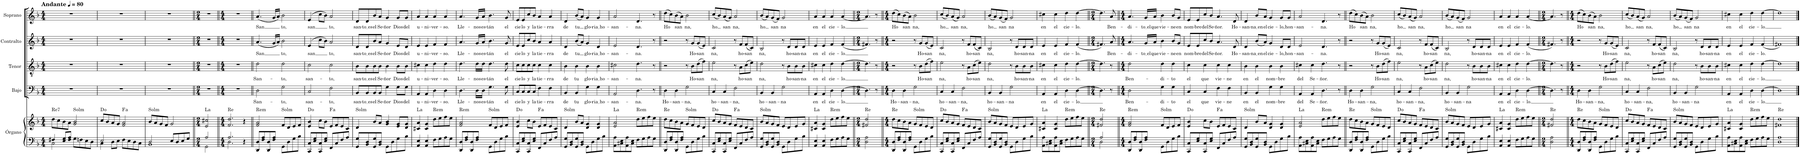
**kern	**kern	**harte	**kern	**text	**kern	**text	**kern	**text	**kern	**text
*part5	*part5	*part5	*part4	*part4	*part3	*part3	*part2	*part2	*part1	*part1
*staff6	*staff5	*	*staff4	*staff4	*staff3	*staff3	*staff2	*staff2	*staff1	*staff1
*I"Órgano	*	*	*I"Bajo	*	*I"Tenor	*	*I"Contralto	*	*I"Soprano	*
*	*	*	*I'B.	*	*I'T.	*	*I'C.	*	*I'S.	*
*clefF4	*clefG2	*	*clefF4	*	*clefGv2	*	*clefG2	*	*clefG2	*
*k[b-]	*k[b-]	*	*k[b-]	*	*k[b-]	*	*k[b-]	*	*k[b-]	*
*M4/4	*M4/4	*	*M4/4	*	*M4/4	*	*M4/4	*	*M4/4	*
*MM80	*MM80	*	*MM80	*	*MM80	*	*MM80	*	*MM80	*
=1	=1	=1	=1	=1	=1	=1	=1	=1	=1	=1
*^	*	*	*	*	*	*	*	*	*	*
!	!	!	!LO:H:kt=Re7	!	!	!	!	!	!	!LO:TX:a:B:t=Andante	!
4F#X/	2C\	8dd\L	N	1r	.	1r	.	1r	.	1r	.
.	.	8cc\	.	.	.	.	.	.	.	.	.
8E/ 8G/L	.	8b-\	.	.	.	.	.	.	.	.	.
8F#/ 8A/J	.	8a\J	.	.	.	.	.	.	.	.	.
!	!	!	!LO:H:kt=Solm	!	!	!	!	!	!	!	!
8G\L	2ryy	2g/ 2b-/	N	.	.	.	.	.	.	.	.
8Fn\	.	.	.	.	.	.	.	.	.	.	.
8E\	.	.	.	.	.	.	.	.	.	.	.
8D\J	.	.	.	.	.	.	.	.	.	.	.
=2	=2	=2	=2	=2	=2	=2	=2	=2	=2	=2	=2
2E/	4C\	8cc/L	D:dim	1r	.	1r	.	1r	.	1r	.
.	.	8b-/	.	.	.	.	.	.	.	.	.
.	8D\L	8a/	.	.	.	.	.	.	.	.	.
.	8E\J	8g/J	.	.	.	.	.	.	.	.	.
!	!	!	!LO:H:kt=a	!	!	!	!	!	!	!	!
8F\L	2ryy	2f/ 2a/	.	.	.	.	.	.	.	.	.
8E\	.	.	.	.	.	.	.	.	.	.	.
8D\	.	.	.	.	.	.	.	.	.	.	.
8C\J	.	.	.	.	.	.	.	.	.	.	.
=3	=3	=3	=3	=3	=3	=3	=3	=3	=3	=3	=3
!	!	!	!LO:H:kt=Solm	!	!	!	!	!	!	!	!
2D/	1BB-	8b-/L	N	1r	.	1r	.	1r	.	1r	.
.	.	8a/	.	.	.	.	.	.	.	.	.
.	.	8g/	.	.	.	.	.	.	.	.	.
.	.	8f/J	.	.	.	.	.	.	.	.	.
8E/L	.	2g/	.	.	.	.	.	.	.	.	.
8D/	.	.	.	.	.	.	.	.	.	.	.
8E/	.	.	.	.	.	.	.	.	.	.	.
8G/J	.	.	.	.	.	.	.	.	.	.	.
=4||	=4||	=4||	=4||	=4||	=4||	=4||	=4||	=4||	=4||	=4||	=4||
*M2/4	*	*M2/4	*	*M2/4	*	*M2/4	*	*M2/4	*	*M2/4	*
!	!	!	!LO:H:kt=La	!	!	!	!	!	!	!	!
2A/	2GG\	2e/ 2cc#X/	N	2r	.	2r	.	2r	.	2r	.
=5||	=5||	=5||	=5||	=5||	=5||	=5||	=5||	=5||	=5||	=5||	=5||
*M4/4	*	*M4/4	*	*M4/4	*	*M4/4	*	*M4/4	*	*M4/4	*
!	!	!	!LO:H:kt=Re	!	!	!	!	!	!	!	!
2.A/	2.D\	2.f/ 2.dd/	N	1r	.	1r	.	1r	.	1r	.
4r	4ryy	4r	.	.	.	.	.	.	.	.	.
=6||	=6||	=6||	=6||	=6||	=6||	=6||	=6||	=6||	=6||	=6||	=6||
!	!	!	!LO:H:kt=Rem	!	!LO:LY:b	!	!LO:LY:b	!	!LO:LY:b	!	!LO:LY:b
*v	*v	*	*	*	*	*	*	*	*	*	*
8DD/ 8D/L	2f/ 2a/	N	2D\	San-	2d\	San-	(4.a/	San	(4.a/	San
8F/ 8A/	.	.	.	.	.	.	.	.	.	.
8DD/ 8D/	.	.	.	.	.	.	.	.	.	.
8F/ 8A/J	.	.	.	.	.	.	16g/LL	.	16g/LL	.
.	.	.	.	.	.	.	16a/JJ)	.	16a/JJ)	.
!	!	!LO:H:kt=Solm	!	!LO:LY:b	!	!LO:LY:b	!	!LO:LY:b	!	!LO:LY:b
8GG\L	8f/L	N	2G\	-to,	2d\	-to,	2b-\	to,	2b-\	to,
8D\	8d/	.	.	.	.	.	.	.	.	.
8G\	8e/	.	.	.	.	.	.	.	.	.
8B-\J	8f/J	.	.	.	.	.	.	.	.	.
=7	=7	=7	=7	=7	=7	=7	=7	=7	=7	=7
!	!	!	!	!LO:LY:b	!	!LO:LY:b	!	!LO:LY:b	!	!LO:LY:b
8CC/ 8C/L	4e/ 4b-/	D:dim	2C/	san-	2c\	san-	(4e/	san	(4e/	san
8E/ 8G/	.	.	.	.	.	.	.	.	.	.
8CC/ 8C/	8cc\L	.	.	.	.	.	8cc\L	.	8cc\L	.
8E/ 8G/J	8b-\J	.	.	.	.	.	8b-\J)	.	8b-\J)	.
!	!	!LO:H:kt=a	!	!LO:LY:b	!	!LO:LY:b	!	!LO:LY:b	!	!LO:LY:b
8FF/L	8e/L	.	2F\	-to,	2c\	-to,	2a/	to,	2a/	to,
8C/	8f/	.	.	.	.	.	.	.	.	.
8F/	8e/	.	.	.	.	.	.	.	.	.
8A/J	8c/J	.	.	.	.	.	.	.	.	.
=8	=8	=8	=8	=8	=8	=8	=8	=8	=8	=8
!	!	!LO:H:kt=Solm	!	!LO:LY:b	!	!LO:LY:b	!	!LO:LY:b	!	!LO:LY:b
8GG/ 8G/L	4d/	N	8BB-/L	san-	8B-\L	san-	8d/L	san-	8d/L	san-
!	!	!	!	!LO:LY:b	!	!LO:LY:b	!	!LO:LY:b	!	!LO:LY:b
8BB-/ 8D/	.	.	8BB-/	to es	8B-\	to es	8d/	to es	8d/	to es
!	!	!	!	!LO:LY:b	!	!LO:LY:b	!	!LO:LY:b	!	!LO:LY:b
8GG/ 8G/	8b-/L	.	8BB-/	el	8B-\	el	8b-/	el	8b-/	el
!	!	!	!	!LO:LY:b	!	!LO:LY:b	!	!LO:LY:b	!	!LO:LY:b
8BB-/ 8D/J	8a/J	.	8BB-/J	Se-	8B-\J	Se-	8a/J	Se-	8a/J	Se-
!	!	!	!	!LO:LY:b	!	!LO:LY:b	!	!LO:LY:b	!	!LO:LY:b
8GG\L	4g/ 4b-/	.	4G\	-ñor	4B-\	-ñor	4g/	-ñor	4g/	-ñor
8D\	.	.	.	.	.	.	.	.	.	.
!	!	!	!	!LO:LY:b	!	!LO:LY:b	!	!LO:LY:b	!	!LO:LY:b
8G\	8e/ 8g/L	.	8G\L	Dios	8B-\L	Dios	8e/L	Dios	8g/L	Dios
!	!	!	!	!LO:LY:b	!	!LO:LY:b	!	!LO:LY:b	!	!LO:LY:b
8B-\J	8d/ 8g/J	.	8G\J	del	8B-\J	del	8d/J	del	8g/J	del
=9	=9	=9	=9	=9	=9	=9	=9	=9	=9	=9
!	!	!LO:H:kt=La	!	!LO:LY:b	!	!LO:LY:b	!	!LO:LY:b	!	!LO:LY:b
4AA/ 4E/	4c#X/ 4a/	N	4AA/	u-	4c#X\	u-	4e/	u-	4a/	u-
!	!	!	!	!LO:LY:b	!	!LO:LY:b	!	!LO:LY:b	!	!LO:LY:b
4AA/ 4E/	4c#/ 4g/	.	4AA/	-ni-	4c#\	-ni-	4e/	-ni-	4a/	-ni-
!	!	!LO:H:kt=Rem	!	!LO:LY:b	!	!LO:LY:b	!	!LO:LY:b	!	!LO:LY:b
8F\L	8dd\L	N	4D\	-ver-	4d\	-ver-	4f/	-ver-	4a/	-ver-
8G\	8ee\	.	.	.	.	.	.	.	.	.
!	!	!	!	!LO:LY:b	!	!LO:LY:b	!	!LO:LY:b	!	!LO:LY:b
8A\	8ff\	.	4D\	-so.	4d\	-so.	4f/	-so.	4a/	-so.
8G\J	8ee\J	.	.	.	.	.	.	.	.	.
=10	=10	=10	=10	=10	=10	=10	=10	=10	=10	=10
!	!	!LO:H:kt=Rem	!	!LO:LY:b	!	!LO:LY:b	!	!LO:LY:b	!	!LO:LY:b
8DD/ 8D/L	2f/ 2a/	N	4.D\	Lle-	4.d\	Lle-	4.a/	Lle-	4.a/	Lle-
8F/ 8A/	.	.	.	.	.	.	.	.	.	.
8DD/ 8D/	.	.	.	.	.	.	.	.	.	.
!	!	!	!	!LO:LY:b	!	!LO:LY:b	!	!LO:LY:b	!	!LO:LY:b
8F/ 8A/J	.	.	16D\LL	-nos	16d\LL	-nos	16g/LL	-nos	16g/LL	-nos
!	!	!	!	!LO:LY:b	!	!LO:LY:b	!	!LO:LY:b	!	!LO:LY:b
.	.	.	16D\JJ	es-	16d\JJ	es-	16a/JJ	es-	16a/JJ	es-
!	!	!LO:H:kt=Solm	!	!LO:LY:b	!	!LO:LY:b	!	!LO:LY:b	!	!LO:LY:b
8GG\L	8f/L	N	4.G\	-tán	4.d\	-tán	4.b-\	-tán	4.b-\	-tán
8D\	8d/	.	.	.	.	.	.	.	.	.
8G\	8e/	.	.	.	.	.	.	.	.	.
!	!	!	!	!LO:LY:b	!	!LO:LY:b	!	!LO:LY:b	!	!LO:LY:b
8B-\J	8f/J	.	8G\	el	8d\	el	8g/	el	8g/	el
=11	=11	=11	=11	=11	=11	=11	=11	=11	=11	=11
!	!	!	!	!LO:LY:b	!	!LO:LY:b	!	!LO:LY:b	!	!LO:LY:b
8CC/ 8C/L	4e/ 4b-/	D:dim	8C/L	cie	8c\L	cie	8e/L	cie	8e/L	cie
!	!	!	!	!LO:LY:b	!	!LO:LY:b	!	!LO:LY:b	!	!LO:LY:b
8E/ 8G/	.	.	8C/	-lo	8c\	-lo	8e/	-lo	8e/	-lo
!	!	!	!	!LO:LY:b	!	!LO:LY:b	!	!LO:LY:b	!	!LO:LY:b
8CC/ 8C/	8cc\L	.	8C/	y	8c\	y	8cc/	y	8cc/	y
!	!	!	!	!LO:LY:b	!	!LO:LY:b	!	!LO:LY:b	!	!LO:LY:b
8E/ 8G/J	8b-\J	.	8C/J	la	8c\J	la	8b-/J	la	8b-/J	la
!	!	!LO:H:kt=a	!	!LO:LY:b	!	!LO:LY:b	!	!LO:LY:b	!	!LO:LY:b
8FF/L	8e/L	.	4F\	tie-	4c\	tie-	4a/	tie-	4a/	tie-
8C/	8f/	.	.	.	.	.	.	.	.	.
!	!	!	!	!LO:LY:b	!	!LO:LY:b	!	!LO:LY:b	!	!LO:LY:b
8F/	8e/	.	4F\	-rra	4c\	-rra	4a/	-rra	4a/	-rra
8A/J	8c/J	.	.	.	.	.	.	.	.	.
=12	=12	=12	=12	=12	=12	=12	=12	=12	=12	=12
!	!	!LO:H:kt=Solm	!	!LO:LY:b	!	!LO:LY:b	!	!LO:LY:b	!	!LO:LY:b
8GG/ 8G/L	4d/	N	4BB-/	de	4B-\	de	4d/	de	4d/	de
8BB-/ 8D/	.	.	.	.	.	.	.	.	.	.
!	!	!	!	!LO:LY:b	!	!LO:LY:b	!	!LO:LY:b	!	!LO:LY:b
8GG/ 8G/	8b-/L	.	4BB-/	tu	4B-\	tu	(8b-/L	tu	(8b-/L	tu
8BB-/ 8D/J	8a/J	.	.	.	.	.	8a/J)	.	8a/J)	.
!	!	!	!	!LO:LY:b	!	!LO:LY:b	!	!LO:LY:b	!	!LO:LY:b
8GG\L	4d/ 4g/	.	4G\	glo-	4B-\	glo-	4g/	glo-	4g/	glo-
8D\	.	.	.	.	.	.	.	.	.	.
!	!	!	!	!LO:LY:b	!	!LO:LY:b	!	!LO:LY:b	!	!LO:LY:b
8G\	4d/ 4g/	.	4G\	ria ho	4B-\	ria ho	4d/	ria ho	4g/	ria ho
8B-\J	.	.	.	.	.	.	.	.	.	.
=13	=13	=13	=13	=13	=13	=13	=13	=13	=13	=13
!	!	!LO:H:kt=La	!	!LO:LY:b	!	!LO:LY:b	!	!LO:LY:b	!	!LO:LY:b
8AA\ 8A\L	2e/ 2a/	N	2AA/	-san-	2c#X\	-san-	2e/	-san-	2a/	-san-
8C#X\ 8E\	.	.	.	.	.	.	.	.	.	.
8AA\ 8A\	.	.	.	.	.	.	.	.	.	.
8C#\ 8E\J	.	.	.	.	.	.	.	.	.	.
!	!	!LO:H:kt=Rem	!	!LO:LY:b	!	!LO:LY:b	!	!LO:LY:b	!	!LO:LY:b
8F\L	8dd\L	N	4.D\	-na.	4.d\	-na.	4.d/	-na.	4.d/	-na.
8G\	8ee\	.	.	.	.	.	.	.	.	.
8A\	8ff\	.	.	.	.	.	.	.	.	.
8G\J	8ee\J	.	8r	.	8r	.	8r	.	8r	.
=14||	=14||	=14||	=14||	=14||	=14||	=14||	=14||	=14||	=14||	=14||
!	!	!LO:H:kt=Re	!	!LO:LY:b	!	!	!	!	!	!LO:LY:b
8DD/ 8D/L	8dd\L	N	4D\	Ho-	2r	.	2r	.	(8dd\L	Ho
8F/ 8A/	8cc\	.	.	.	.	.	.	.	8cc\)	.
!	!	!	!	!LO:LY:b	!	!	!	!	!	!LO:LY:b
8DD/ 8D/	8b-\	.	4D\	-san-	.	.	.	.	(8b-\	san
8F/ 8A/J	8a\J	.	.	.	.	.	.	.	8a\J)	.
!	!	!LO:H:kt=Solm	!	!LO:LY:b	!	!	!	!	!	!LO:LY:b
8GG\L	8g/L	N	2G\	-na,	8r	.	8r	.	2b-\	na,
!	!	!	!	!	!	!LO:LY:b	!	!LO:LY:b	!	!
8D\	8f/	.	.	.	8B-\L	Ho-	8g/L	Ho-	.	.
!	!	!	!	!	!	!LO:LY:b	!	!LO:LY:b	!	!
8G\	8e/	.	.	.	(8d\	-san	(8g/	-san	.	.
8B-\J	8d/J	.	.	.	8f\J)	.	8e/J)	.	.	.
=15	=15	=15	=15	=15	=15	=15	=15	=15	=15	=15
!	!	!	!	!LO:LY:b	!	!LO:LY:b	!	!LO:LY:b	!	!LO:LY:b
8CC/ 8C/L	8cc/L	D:dim	4C/	ho-	2e\	na,	2c/	na,	(8cc/L	ho
8E/ 8G/	8b-/	.	.	.	.	.	.	.	8b-/)	.
!	!	!	!	!LO:LY:b	!	!	!	!	!	!LO:LY:b
8CC/ 8C/	8a/	.	4C/	-san-	.	.	.	.	(8a/	san
8E/ 8G/J	8g/J	.	.	.	.	.	.	.	8g/J)	.
!	!	!LO:H:kt=a	!	!LO:LY:b	!	!	!	!	!	!LO:LY:b
8FF/L	8f/L	.	2F\	-na,	8r	.	8r	.	2a/	na,
!	!	!	!	!	!	!LO:LY:b	!	!LO:LY:b	!	!
8C/	8e/	.	.	.	8A\L	ho-	8f/L	ho-	.	.
!	!	!	!	!	!	!LO:LY:b	!	!LO:LY:b	!	!
8F/	8d/	.	.	.	(8c\	-san	(8f/	-san	.	.
8A/J	8c/J	.	.	.	8e\J)	.	8c/J)	.	.	.
=16	=16	=16	=16	=16	=16	=16	=16	=16	=16	=16
!	!	!LO:H:kt=Solm	!	!LO:LY:b	!	!LO:LY:b	!	!LO:LY:b	!	!LO:LY:b
8GG/ 8G/L	8b-/L	N	4BB-/	ho-	2d\	na,	2B-/	na,	(8b-/L	ho
8BB-/ 8D/	8a/	.	.	.	.	.	.	.	8a/)	.
!	!	!	!	!LO:LY:b	!	!	!	!	!	!LO:LY:b
8GG/ 8G/	8g/	.	4BB-/	-san-	.	.	.	.	(8g/	san
8BB-/ 8D/J	8f/J	.	.	.	.	.	.	.	8f/J)	.
!	!	!	!	!LO:LY:b	!	!	!	!	!	!LO:LY:b
8GG\L	8e/L	.	2G\	-na	8r	.	8r	.	2g/	na
!	!	!	!	!	!	!LO:LY:b	!	!LO:LY:b	!	!
8D\	8d/	.	.	.	8B-\L	ho-	8d/L	ho-	.	.
!	!	!	!	!	!	!LO:LY:b	!	!LO:LY:b	!	!
8G\	8e/	.	.	.	8B-\	-san-	8d/	-san-	.	.
!	!	!	!	!	!	!LO:LY:b	!	!LO:LY:b	!	!
8B-\J	8g/J	.	.	.	8B-\J	-na	8d/J	-na	.	.
=17	=17	=17	=17	=17	=17	=17	=17	=17	=17	=17
!	!	!LO:H:kt=La	!	!LO:LY:b	!	!LO:LY:b	!	!LO:LY:b	!	!LO:LY:b
4AA/ 4E/	4c#X/ 4a/	N	4AA/	en	4c#X\	en	4e/	en	4a/	en
!	!	!	!	!LO:LY:b	!	!LO:LY:b	!	!LO:LY:b	!	!LO:LY:b
4AA/ 4E/	4c#/ 4g/	.	4AA/	el	4c#\	el	4e/	el	4a/	el
!	!	!LO:H:kt=Rem	!	!LO:LY:b	!	!LO:LY:b	!	!LO:LY:b	!	!LO:LY:b
8F\L	8dd\L	N	4D\	cie-	4d\	cie-	4f/	cie-	4a/	cie-
8G\	8ee\	.	.	.	.	.	.	.	.	.
!	!	!	!	!LO:LY:b	!	!LO:LY:b	!	!LO:LY:b	!	!LO:LY:b
8A\	8ff\	.	[4D\	-lo.	[4d\	-lo.	(4f/	-lo.	[4a/	-lo.
8G\J	8ee\J	.	.	.	.	.	.	.	.	.
=18||	=18||	=18||	=18||	=18||	=18||	=18||	=18||	=18||	=18||	=18||
*M2/4	*M2/4	*	*M2/4	*	*M2/4	*	*M2/4	*	*M2/4	*
!	!	!LO:H:kt=Re	!	!	!	!	!	!	!	!
2D\ 2A\	2f#X/ 2dd/	N	4.D\]	.	4.d\]	.	4.f#X/)	.	4.a/]	.
.	.	.	8r	.	8r	.	8r	.	8r	.
=19||	=19||	=19||	=19||	=19||	=19||	=19||	=19||	=19||	=19||	=19||
*M4/4	*M4/4	*	*M4/4	*	*M4/4	*	*M4/4	*	*M4/4	*
!	!	!LO:H:kt=Re	!	!LO:LY:b	!	!	!	!	!	!LO:LY:b
8DD/ 8D/L	8dd\L	N	4D\	Ho-	2r	.	2r	.	(8dd\L	Ho
8F/ 8A/	8cc\	.	.	.	.	.	.	.	8cc\)	.
!	!	!	!	!LO:LY:b	!	!	!	!	!	!LO:LY:b
8DD/ 8D/	8b-\	.	4D\	-san-	.	.	.	.	(8b-\	san
8F/ 8A/J	8a\J	.	.	.	.	.	.	.	8a\J)	.
!	!	!LO:H:kt=Solm	!	!LO:LY:b	!	!	!	!	!	!LO:LY:b
8GG\L	8g/L	N	2G\	-na,	8r	.	8r	.	2b-\	na,
!	!	!	!	!	!	!LO:LY:b	!	!LO:LY:b	!	!
8D\	8f/	.	.	.	8B-\L	Ho-	8g/L	Ho-	.	.
!	!	!	!	!	!	!LO:LY:b	!	!LO:LY:b	!	!
8G\	8e/	.	.	.	(8d\	-san	(8g/	-san	.	.
8B-\J	8d/J	.	.	.	8f\J)	.	8e/J)	.	.	.
=20	=20	=20	=20	=20	=20	=20	=20	=20	=20	=20
!	!	!	!	!LO:LY:b	!	!LO:LY:b	!	!LO:LY:b	!	!LO:LY:b
8CC/ 8C/L	8cc/L	D:dim	4C/	ho-	2e\	na,	2c/	na,	(8cc/L	ho
8E/ 8G/	8b-/	.	.	.	.	.	.	.	8b-/)	.
!	!	!	!	!LO:LY:b	!	!	!	!	!	!LO:LY:b
8CC/ 8C/	8a/	.	4C/	-san-	.	.	.	.	(8a/	san
8E/ 8G/J	8g/J	.	.	.	.	.	.	.	8g/J)	.
!	!	!LO:H:kt=a	!	!LO:LY:b	!	!	!	!	!	!LO:LY:b
8FF/L	8f/L	.	2F\	-na,	8r	.	8r	.	2a/	na,
!	!	!	!	!	!	!LO:LY:b	!	!LO:LY:b	!	!
8C/	8e/	.	.	.	8A\L	ho-	8f/L	ho-	.	.
!	!	!	!	!	!	!LO:LY:b	!	!LO:LY:b	!	!
8F/	8d/	.	.	.	(8c\	-san	(8f/	-san	.	.
8A/J	8c/J	.	.	.	8e\J)	.	8c/J)	.	.	.
=21	=21	=21	=21	=21	=21	=21	=21	=21	=21	=21
!	!	!LO:H:kt=Solm	!	!LO:LY:b	!	!LO:LY:b	!	!LO:LY:b	!	!LO:LY:b
8GG/ 8G/L	8b-/L	N	4BB-/	ho-	2d\	na,	2B-/	na,	(8b-/L	ho
8BB-/ 8D/	8a/	.	.	.	.	.	.	.	8a/)	.
!	!	!	!	!LO:LY:b	!	!	!	!	!	!LO:LY:b
8GG/ 8G/	8g/	.	4BB-/	-san-	.	.	.	.	(8g/	san
8BB-/ 8D/J	8f/J	.	.	.	.	.	.	.	8f/J)	.
!	!	!	!	!LO:LY:b	!	!	!	!	!	!LO:LY:b
8GG\L	8e/L	.	2G\	-na	8r	.	8r	.	2g/	na
!	!	!	!	!	!	!LO:LY:b	!	!LO:LY:b	!	!
8D\	8d/	.	.	.	8B-\L	ho-	8d/L	ho-	.	.
!	!	!	!	!	!	!LO:LY:b	!	!LO:LY:b	!	!
8G\	8e/	.	.	.	8B-\	-san-	8d/	-san-	.	.
!	!	!	!	!	!	!LO:LY:b	!	!LO:LY:b	!	!
8B-\J	8g/J	.	.	.	8B-\J	-na	8d/J	-na	.	.
=22	=22	=22	=22	=22	=22	=22	=22	=22	=22	=22
!	!	!LO:H:kt=La	!	!LO:LY:b	!	!LO:LY:b	!	!LO:LY:b	!	!LO:LY:b
8AA\ 8A\L	4c#X/ 4a/	N	4AA/	en	4c#X\	en	4e/	en	4cc#X\	en
8C#X\ 8E\	.	.	.	.	.	.	.	.	.	.
!	!	!	!	!LO:LY:b	!	!LO:LY:b	!	!LO:LY:b	!	!LO:LY:b
8AA\ 8A\	4c#/ 4g/	.	4AA/	el	4c#\	el	4e/	el	4cc#\	el
8C#\ 8E\J	.	.	.	.	.	.	.	.	.	.
!	!	!LO:H:kt=Rem	!	!LO:LY:b	!	!LO:LY:b	!	!LO:LY:b	!	!LO:LY:b
8F\L	8dd\L	N	4D\	cie-	4d\	cie-	4f/	cie-	4dd\	cie-
8G\	8ee\	.	.	.	.	.	.	.	.	.
!	!	!	!	!LO:LY:b	!	!LO:LY:b	!	!LO:LY:b	!	!LO:LY:b
8A\	8ff\	.	[4D\	-lo.	[4d\	-lo.	(4f/	-lo.	[4dd\	-lo.
8G\J	8ee\J	.	.	.	.	.	.	.	.	.
=23||	=23||	=23||	=23||	=23||	=23||	=23||	=23||	=23||	=23||	=23||
*M2/4	*M2/4	*	*M2/4	*	*M2/4	*	*M2/4	*	*M2/4	*
*^	*	*	*	*	*	*	*	*	*	*
!	!	!	!LO:H:kt=Re	!	!	!	!	!	!	!	!
2A/	2D\	2f#X/ 2dd/	N	4.D\]	.	4.d\]	.	4.f#X/)	.	4.dd\]	.
!	!	!	!	!	!	!	!	!	!LO:LY:b	!	!LO:LY:b
.	.	.	.	8r	.	8r	.	8a/	Ben-	8a/	Ben-
*v	*v	*	*	*	*	*	*	*	*	*	*
=24||	=24||	=24||	=24||	=24||	=24||	=24||	=24||	=24||	=24||	=24||
*M4/4	*M4/4	*	*M4/4	*	*M4/4	*	*M4/4	*	*M4/4	*
!	!	!LO:H:kt=Rem	!	!LO:LY:b	!	!LO:LY:b	!	!LO:LY:b	!	!LO:LY:b
8DD/ 8D/L	2f/ 2a/	N	2D\	-Ben-	2d\	-Ben-	4.a/	-di-	4.a/	-di-
8F/ 8A/	.	.	.	.	.	.	.	.	.	.
8DD/ 8D/	.	.	.	.	.	.	.	.	.	.
!	!	!	!	!	!	!	!	!LO:LY:b	!	!LO:LY:b
8F/ 8A/J	.	.	.	.	.	.	16g/LL	to el	16g/LL	to el
!	!	!	!	!	!	!	!	!LO:LY:b	!	!LO:LY:b
.	.	.	.	.	.	.	16a/JJ	que	16a/JJ	que
!	!	!LO:H:kt=Solm	!	!LO:LY:b	!	!LO:LY:b	!	!LO:LY:b	!	!LO:LY:b
8GG\L	8f/L	N	4G\	-di-	4d\	-di-	4b-\	vie-	4b-\	vie-
8D\	8d/	.	.	.	.	.	.	.	.	.
!	!	!	!	!LO:LY:b	!	!LO:LY:b	!	!LO:LY:b	!	!LO:LY:b
8G\	8e/	.	4G\	-to	4d\	-to	8b-/L	-ne	8b-/L	-ne
!	!	!	!	!	!	!	!	!LO:LY:b	!	!LO:LY:b
8B-\J	8f/J	.	.	.	.	.	8g/J	en	8g/J	en
=25	=25	=25	=25	=25	=25	=25	=25	=25	=25	=25
!	!	!	!	!LO:LY:b	!	!LO:LY:b	!	!LO:LY:b	!	!LO:LY:b
8CC/ 8C/L	4e/ 4b-/	D:dim	4C/	el	4c\	el	8e/L	nom-	8e/L	nom-
!	!	!	!	!	!	!	!	!LO:LY:b	!	!LO:LY:b
8E/ 8G/	.	.	.	.	.	.	8e/	-bre	8e/	-bre
!	!	!	!	!LO:LY:b	!	!LO:LY:b	!	!LO:LY:b	!	!LO:LY:b
8CC/ 8C/	8cc\L	.	4C/	que	4c\	que	8cc/	del	8cc/	del
!	!	!	!	!	!	!	!	!LO:LY:b	!	!LO:LY:b
8E/ 8G/J	8b-\J	.	.	.	.	.	8b-/J	Se-	8b-/J	Se-
!	!	!LO:H:kt=a	!	!LO:LY:b	!	!LO:LY:b	!	!LO:LY:b	!	!LO:LY:b
8FF/L	8e/L	.	4F\	vie-	4c\	vie-	4.a/	-ñor.	4.a/	-ñor.
8C/	8f/	.	.	.	.	.	.	.	.	.
!	!	!	!	!LO:LY:b	!	!LO:LY:b	!	!	!	!
8F/	8e/	.	4F\	-ne	4c\	-ne	.	.	.	.
!	!	!	!	!	!	!	!	!LO:LY:b	!	!LO:LY:b
8A/J	8c/J	.	.	.	.	.	8d/	Ho-	8d/	Ho-
=26	=26	=26	=26	=26	=26	=26	=26	=26	=26	=26
!	!	!LO:H:kt=Solm	!	!LO:LY:b	!	!LO:LY:b	!	!LO:LY:b	!	!LO:LY:b
8GG/ 8G/L	4d/	N	4BB-/	en	4B-\	en	4d/	-san-	4d/	-san-
8BB-/ 8D/	.	.	.	.	.	.	.	.	.	.
!	!	!	!	!LO:LY:b	!	!LO:LY:b	!	!LO:LY:b	!	!LO:LY:b
8GG/ 8G/	8b-/L	.	4BB-/	el	4B-\	el	(8b-/L	na en	8b-/L	na en
!	!	!	!	!	!	!	!	!LO:LY:b	!	!LO:LY:b
8BB-/ 8D/J	8a/J	.	.	.	.	.	8a/J)	el	8a/J	el
!	!	!	!	!LO:LY:b	!	!LO:LY:b	!	!LO:LY:b	!	!LO:LY:b
8GG\L	4d/ 4g/	.	4G\	nom-	4B-\	nom-	4g/	cie-	4g/	cie-
8D\	.	.	.	.	.	.	.	.	.	.
!	!	!	!	!LO:LY:b	!	!LO:LY:b	!	!LO:LY:b	!	!LO:LY:b
8G\	4d/ 4g/	.	4G\	-bre	4B-\	-bre	8d/L	-lo,	8g/L	-lo,
!	!	!	!	!	!	!	!	!LO:LY:b	!	!LO:LY:b
8B-\J	.	.	.	.	.	.	8d/J	hon-	8g/J	hon-
=27	=27	=27	=27	=27	=27	=27	=27	=27	=27	=27
!	!	!LO:H:kt=La	!	!LO:LY:b	!	!LO:LY:b	!	!LO:LY:b	!	!LO:LY:b
8AA\ 8A\L	2e/ 2a/	N	4AA/	del	4c#X\	del	2e/	-san-	2a/	-san-
8C#X\ 8E\	.	.	.	.	.	.	.	.	.	.
!	!	!	!	!LO:LY:b	!	!LO:LY:b	!	!	!	!
8AA\ 8A\	.	.	4AA/	Se-	4c#\	Se-	.	.	.	.
8C#\ 8E\J	.	.	.	.	.	.	.	.	.	.
!	!	!LO:H:kt=Rem	!	!LO:LY:b	!	!LO:LY:b	!	!LO:LY:b	!	!LO:LY:b
8F\L	8dd\L	N	4.D\	-ñor.	4.d\	-ñor.	4.d/	-na.	4.d/	-na.
8G\	8ee\	.	.	.	.	.	.	.	.	.
8A\	8ff\	.	.	.	.	.	.	.	.	.
8G\J	8ee\J	.	8r	.	8r	.	8r	.	8r	.
=28||	=28||	=28||	=28||	=28||	=28||	=28||	=28||	=28||	=28||	=28||
!	!	!LO:H:kt=Re	!	!LO:LY:b	!	!	!	!	!	!LO:LY:b
8DD/ 8D/L	8dd\L	N	4D\	Ho-	2r	.	2r	.	(8dd\L	Ho
8F/ 8A/	8cc\	.	.	.	.	.	.	.	8cc\)	.
!	!	!	!	!LO:LY:b	!	!	!	!	!	!LO:LY:b
8DD/ 8D/	8b-\	.	4D\	-san-	.	.	.	.	(8b-\	san
8F/ 8A/J	8a\J	.	.	.	.	.	.	.	8a\J)	.
!	!	!LO:H:kt=Solm	!	!LO:LY:b	!	!	!	!	!	!LO:LY:b
8GG\L	8g/L	N	2G\	-na,	8r	.	8r	.	2b-\	na,
!	!	!	!	!	!	!LO:LY:b	!	!LO:LY:b	!	!
8D\	8f/	.	.	.	8B-\L	Ho-	8g/L	Ho-	.	.
!	!	!	!	!	!	!LO:LY:b	!	!LO:LY:b	!	!
8G\	8e/	.	.	.	(8d\	-san	(8g/	-san	.	.
8B-\J	8d/J	.	.	.	8f\J)	.	8e/J)	.	.	.
=29	=29	=29	=29	=29	=29	=29	=29	=29	=29	=29
!	!	!	!	!LO:LY:b	!	!LO:LY:b	!	!LO:LY:b	!	!LO:LY:b
8CC/ 8C/L	8cc/L	D:dim	4C/	ho-	2e\	na,	2c/	na,	(8cc/L	ho
8E/ 8G/	8b-/	.	.	.	.	.	.	.	8b-/)	.
!	!	!	!	!LO:LY:b	!	!	!	!	!	!LO:LY:b
8CC/ 8C/	8a/	.	4C/	-san-	.	.	.	.	(8a/	san
8E/ 8G/J	8g/J	.	.	.	.	.	.	.	8g/J)	.
!	!	!LO:H:kt=a	!	!LO:LY:b	!	!	!	!	!	!LO:LY:b
8FF/L	8f/L	.	2F\	-na,	8r	.	8r	.	2a/	na,
!	!	!	!	!	!	!LO:LY:b	!	!LO:LY:b	!	!
8C/	8e/	.	.	.	8A\L	ho-	8f/L	ho-	.	.
!	!	!	!	!	!	!LO:LY:b	!	!LO:LY:b	!	!
8F/	8d/	.	.	.	(8c\	-san	(8f/	-san	.	.
8A/J	8c/J	.	.	.	8e\J)	.	8c/J)	.	.	.
=30	=30	=30	=30	=30	=30	=30	=30	=30	=30	=30
!	!	!LO:H:kt=Solm	!	!LO:LY:b	!	!LO:LY:b	!	!LO:LY:b	!	!LO:LY:b
8GG/ 8G/L	8b-/L	N	4BB-/	ho-	2d\	na,	2B-/	na,	(8b-/L	ho
8BB-/ 8D/	8a/	.	.	.	.	.	.	.	8a/)	.
!	!	!	!	!LO:LY:b	!	!	!	!	!	!LO:LY:b
8GG/ 8G/	8g/	.	4BB-/	-san-	.	.	.	.	(8g/	san
8BB-/ 8D/J	8f/J	.	.	.	.	.	.	.	8f/J)	.
!	!	!	!	!LO:LY:b	!	!	!	!	!	!LO:LY:b
8GG\L	8e/L	.	2G\	-na	8r	.	8r	.	2g/	na
!	!	!	!	!	!	!LO:LY:b	!	!LO:LY:b	!	!
8D\	8d/	.	.	.	8B-\L	ho-	8d/L	ho-	.	.
!	!	!	!	!	!	!LO:LY:b	!	!LO:LY:b	!	!
8G\	8e/	.	.	.	8B-\	-san-	8d/	-san-	.	.
!	!	!	!	!	!	!LO:LY:b	!	!LO:LY:b	!	!
8B-\J	8g/J	.	.	.	8B-\J	-na	8d/J	-na	.	.
=31	=31	=31	=31	=31	=31	=31	=31	=31	=31	=31
!	!	!LO:H:kt=La	!	!LO:LY:b	!	!LO:LY:b	!	!LO:LY:b	!	!LO:LY:b
4AA/ 4E/	4c#X/ 4a/	N	4AA/	en	4c#X\	en	4e/	en	4a/	en
!	!	!	!	!LO:LY:b	!	!LO:LY:b	!	!LO:LY:b	!	!LO:LY:b
4AA/ 4E/	4c#/ 4g/	.	4AA/	el	4c#\	el	4e/	el	4a/	el
!	!	!LO:H:kt=Rem	!	!LO:LY:b	!	!LO:LY:b	!	!LO:LY:b	!	!LO:LY:b
8F\L	8dd\L	N	4D\	cie-	4d\	cie-	4f/	cie-	4a/	cie-
8G\	8ee\	.	.	.	.	.	.	.	.	.
!	!	!	!	!LO:LY:b	!	!LO:LY:b	!	!LO:LY:b	!	!LO:LY:b
8A\	8ff\	.	[4D\	-lo.	[4d\	-lo.	(4f/	-lo.	[4a/	-lo.
8G\J	8ee\J	.	.	.	.	.	.	.	.	.
=32||	=32||	=32||	=32||	=32||	=32||	=32||	=32||	=32||	=32||	=32||
*M2/4	*M2/4	*	*M2/4	*	*M2/4	*	*M2/4	*	*M2/4	*
!	!	!LO:H:kt=Re	!	!	!	!	!	!	!	!
2D\ 2A\	2f#X/ 2dd/	N	4.D\]	.	4.d\]	.	4.f#X/)	.	4.a/]	.
.	.	.	8r	.	8r	.	8r	.	8r	.
=33||	=33||	=33||	=33||	=33||	=33||	=33||	=33||	=33||	=33||	=33||
*M4/4	*M4/4	*	*M4/4	*	*M4/4	*	*M4/4	*	*M4/4	*
!	!	!LO:H:kt=Re	!	!LO:LY:b	!	!	!	!	!	!LO:LY:b
8DD/ 8D/L	8dd\L	N	4D\	Ho-	2r	.	2r	.	(8dd\L	Ho
8F/ 8A/	8cc\	.	.	.	.	.	.	.	8cc\)	.
!	!	!	!	!LO:LY:b	!	!	!	!	!	!LO:LY:b
8DD/ 8D/	8b-\	.	4D\	-san-	.	.	.	.	(8b-\	san
8F/ 8A/J	8a\J	.	.	.	.	.	.	.	8a\J)	.
!	!	!LO:H:kt=Solm	!	!LO:LY:b	!	!	!	!	!	!LO:LY:b
8GG\L	8g/L	N	2G\	-na,	8r	.	8r	.	2b-\	na,
!	!	!	!	!	!	!LO:LY:b	!	!LO:LY:b	!	!
8D\	8f/	.	.	.	8B-\L	Ho-	8g/L	Ho-	.	.
!	!	!	!	!	!	!LO:LY:b	!	!LO:LY:b	!	!
8G\	8e/	.	.	.	(8d\	-san	(8g/	-san	.	.
8B-\J	8d/J	.	.	.	8f\J)	.	8e/J)	.	.	.
=34	=34	=34	=34	=34	=34	=34	=34	=34	=34	=34
!	!	!	!	!LO:LY:b	!	!LO:LY:b	!	!LO:LY:b	!	!LO:LY:b
8CC/ 8C/L	8cc/L	D:dim	4C/	ho-	2e\	na,	2c/	na,	(8cc/L	ho
8E/ 8G/	8b-/	.	.	.	.	.	.	.	8b-/)	.
!	!	!	!	!LO:LY:b	!	!	!	!	!	!LO:LY:b
8CC/ 8C/	8a/	.	4C/	-san-	.	.	.	.	(8a/	san
8E/ 8G/J	8g/J	.	.	.	.	.	.	.	8g/J)	.
!	!	!LO:H:kt=a	!	!LO:LY:b	!	!	!	!	!	!LO:LY:b
8FF/L	8f/L	.	2F\	-na,	8r	.	8r	.	2a/	na,
!	!	!	!	!	!	!LO:LY:b	!	!LO:LY:b	!	!
8C/	8e/	.	.	.	8A\L	ho-	8f/L	ho-	.	.
!	!	!	!	!	!	!LO:LY:b	!	!LO:LY:b	!	!
8F/	8d/	.	.	.	(8c\	-san	(8f/	-san	.	.
8A/J	8c/J	.	.	.	8e\J)	.	8c/J)	.	.	.
=35	=35	=35	=35	=35	=35	=35	=35	=35	=35	=35
!	!	!LO:H:kt=Solm	!	!LO:LY:b	!	!LO:LY:b	!	!LO:LY:b	!	!LO:LY:b
8GG/ 8G/L	8b-/L	N	4BB-/	ho-	2d\	na,	2B-/	na,	(8b-/L	ho
8BB-/ 8D/	8a/	.	.	.	.	.	.	.	8a/)	.
!	!	!	!	!LO:LY:b	!	!	!	!	!	!LO:LY:b
8GG/ 8G/	8g/	.	4BB-/	-san-	.	.	.	.	(8g/	san
8BB-/ 8D/J	8f/J	.	.	.	.	.	.	.	8f/J)	.
!	!	!	!	!LO:LY:b	!	!	!	!	!	!LO:LY:b
8GG\L	8e/L	.	2G\	-na	8r	.	8r	.	2g/	na
!	!	!	!	!	!	!LO:LY:b	!	!LO:LY:b	!	!
8D\	8d/	.	.	.	8B-\L	ho-	8d/L	ho-	.	.
!	!	!	!	!	!	!LO:LY:b	!	!LO:LY:b	!	!
8G\	8e/	.	.	.	8B-\	-san-	8d/	-san-	.	.
!	!	!	!	!	!	!LO:LY:b	!	!LO:LY:b	!	!
8B-\J	8g/J	.	.	.	8B-\J	-na	8d/J	-na	.	.
=36	=36	=36	=36	=36	=36	=36	=36	=36	=36	=36
!	!	!LO:H:kt=La	!	!LO:LY:b	!	!LO:LY:b	!	!LO:LY:b	!	!LO:LY:b
8AA\ 8A\L	4c#X/ 4a/	N	4AA/	en	4c#X\	en	4e/	en	4cc#X\	en
8C#X\ 8E\	.	.	.	.	.	.	.	.	.	.
!	!	!	!	!LO:LY:b	!	!LO:LY:b	!	!LO:LY:b	!	!LO:LY:b
8AA\ 8A\	4c#/ 4g/	.	4AA/	el	4c#\	el	4e/	el	4cc#\	el
8C#\ 8E\J	.	.	.	.	.	.	.	.	.	.
!	!	!LO:H:kt=Rem	!	!LO:LY:b	!	!LO:LY:b	!	!LO:LY:b	!	!LO:LY:b
8F\L	8dd\L	N	4D\	cie-	4d\	cie-	4f/	cie-	4dd\	cie-
8G\	8ee\	.	.	.	.	.	.	.	.	.
!	!	!	!	!LO:LY:b	!	!LO:LY:b	!	!LO:LY:b	!	!LO:LY:b
8A\	8ff\	.	[4D\	-lo.	[4d\	-lo.	(4f/	-lo.	[4dd\	-lo.
8G\J	8ee\J	.	.	.	.	.	.	.	.	.
=37	=37	=37	=37	=37	=37	=37	=37	=37	=37	=37
!	!	!LO:H:kt=Re	!	!	!	!	!	!	!	!
1D 1A	1f#X 1dd	N	1D]	.	1d]	.	1f#X)	.	1dd]	.
==	==	==	==	==	==	==	==	==	==	==
*-	*-	*-	*-	*-	*-	*-	*-	*-	*-	*-
